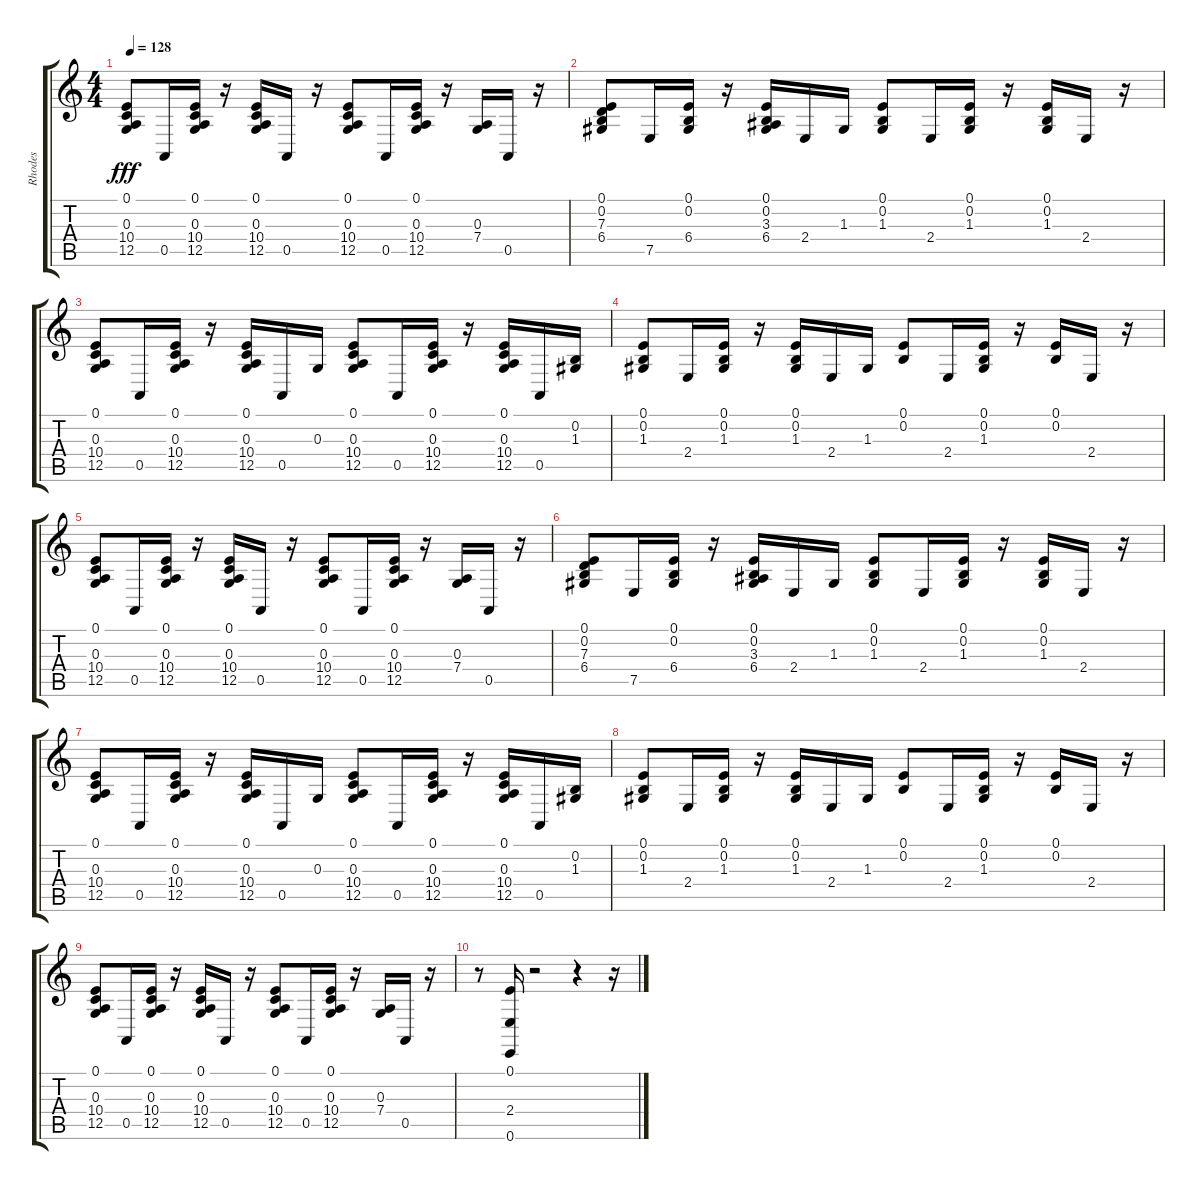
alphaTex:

\track ("Rhodes         " "Rhodes    ") {instrument electricpiano1}
\staff {score tabs}
\tuning (E4 B3 G3 D3 A2 E2) {hide}
\ts (4 4)
\tempo 128
\clef g2
\ks c
(0.1 0.3 10.4 12.5).8{dy fff} 0.5.16 (0.1 0.3 10.4 12.5).16 r.16 (0.1 0.3 10.4 12.5).16 0.5.16 r.16 (0.1 0.3 10.4 12.5).8 0.5.16 (0.1 0.3 10.4 12.5).16 r.16 (0.3 7.4).16 0.5.16 r.16 |
(0.1 0.2 7.3 6.4).8 7.5.16 (0.1 0.2 6.4).16 r.16 (0.1 0.2 3.3 6.4).16 2.4.16 1.3.16 (0.1 0.2 1.3).8 2.4.16 (0.1 0.2 1.3).16 r.16 (0.1 0.2 1.3).16 2.4.16 r.16 |
(0.1 0.3 10.4 12.5).8 0.5.16 (0.1 0.3 10.4 12.5).16 r.16 (0.1 0.3 10.4 12.5).16 0.5.16 0.3.16 (0.1 0.3 10.4 12.5).8 0.5.16 (0.1 0.3 10.4 12.5).16 r.16 (0.1 0.3 10.4 12.5).16 0.5.16 (0.2 1.3).16 |
(0.1 0.2 1.3).8 2.4.16 (0.1 0.2 1.3).16 r.16 (0.1 0.2 1.3).16 2.4.16 1.3.16 (0.1 0.2).8 2.4.16 (0.1 0.2 1.3).16 r.16 (0.1 0.2).16 2.4.16 r.16 |
(0.1 0.3 10.4 12.5).8 0.5.16 (0.1 0.3 10.4 12.5).16 r.16 (0.1 0.3 10.4 12.5).16 0.5.16 r.16 (0.1 0.3 10.4 12.5).8 0.5.16 (0.1 0.3 10.4 12.5).16 r.16 (0.3 7.4).16 0.5.16 r.16 |
(0.1 0.2 7.3 6.4).8 7.5.16 (0.1 0.2 6.4).16 r.16 (0.1 0.2 3.3 6.4).16 2.4.16 1.3.16 (0.1 0.2 1.3).8 2.4.16 (0.1 0.2 1.3).16 r.16 (0.1 0.2 1.3).16 2.4.16 r.16 |
(0.1 0.3 10.4 12.5).8 0.5.16 (0.1 0.3 10.4 12.5).16 r.16 (0.1 0.3 10.4 12.5).16 0.5.16 0.3.16 (0.1 0.3 10.4 12.5).8 0.5.16 (0.1 0.3 10.4 12.5).16 r.16 (0.1 0.3 10.4 12.5).16 0.5.16 (0.2 1.3).16 |
(0.1 0.2 1.3).8 2.4.16 (0.1 0.2 1.3).16 r.16 (0.1 0.2 1.3).16 2.4.16 1.3.16 (0.1 0.2).8 2.4.16 (0.1 0.2 1.3).16 r.16 (0.1 0.2).16 2.4.16 r.16 |
(0.1 0.3 10.4 12.5).8 0.5.16 (0.1 0.3 10.4 12.5).16 r.16 (0.1 0.3 10.4 12.5).16 0.5.16 r.16 (0.1 0.3 10.4 12.5).8 0.5.16 (0.1 0.3 10.4 12.5).16 r.16 (0.3 7.4).16 0.5.16 r.16 |
r.8 (0.1 2.4 0.6).16 r.2 r.4 r.16
